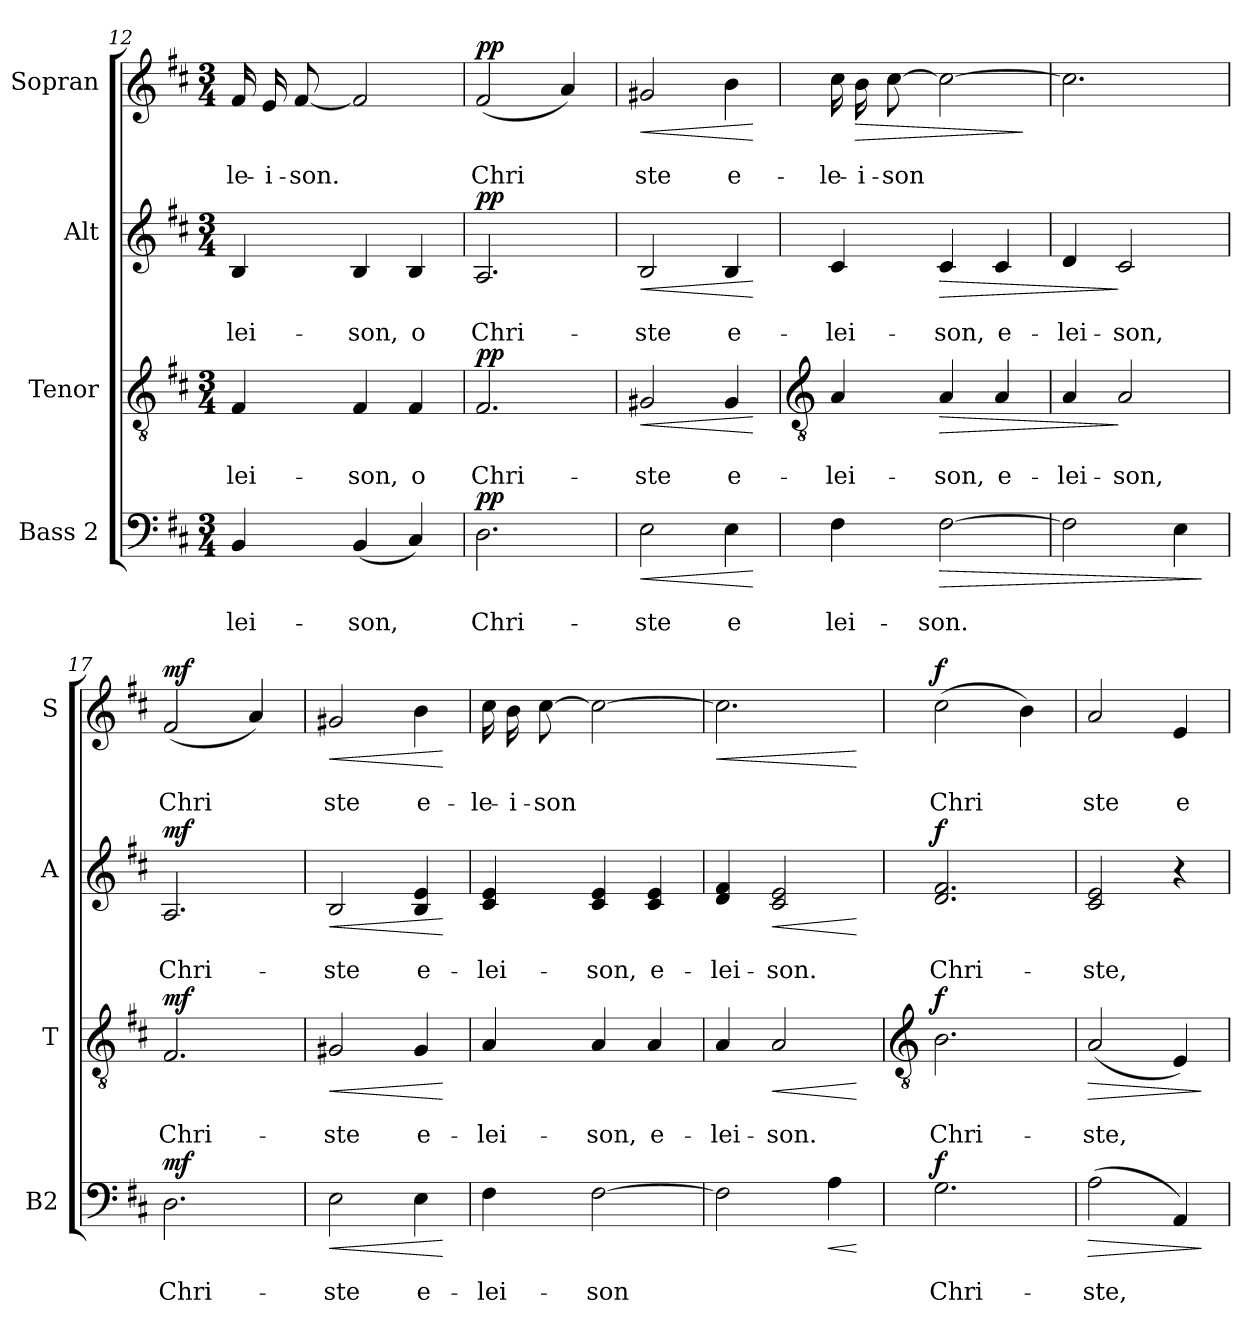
**kern	**text	**text	**dynam	**kern	**text	**text	**dynam	**kern	**text	**text	**dynam	**kern	**text	**text	**dynam
*part4	*part4	*part4	*part4	*part3	*part3	*part3	*part3	*part2	*part2	*part2	*part2	*part1	*part1	*part1	*part1
*staff4	*staff4	*staff4	*staff4	*staff3	*staff3	*staff3	*staff3	*staff2	*staff2	*staff2	*staff2	*staff1	*staff1	*staff1	*staff1
*I"Bass 2	*	*	*	*I"Tenor	*	*	*	*I"Alt	*	*	*	*I"Sopran	*	*	*
*I'B2	*	*	*	*I'T	*	*	*	*I'A	*	*	*	*I'S	*	*	*
*clefF4	*	*	*	*clefGv2	*	*	*	*clefG2	*	*	*	*clefG2	*	*	*
*k[f#c#]	*	*	*	*k[f#c#]	*	*	*	*k[f#c#]	*	*	*	*k[f#c#]	*	*	*
*D:	*	*	*	*D:	*	*	*	*D:	*	*	*	*D:	*	*	*
*M3/4	*	*	*	*M3/4	*	*	*	*M3/4	*	*	*	*M3/4	*	*	*
=12	=12	=12	=12	=12	=12	=12	=12	=12	=12	=12	=12	=12	=12	=12	=12
!	!	!LO:LY:b	!	!	!	!LO:LY:b	!	!	!	!LO:LY:b	!	!	!	!LO:LY:b	!
4BB	.	-lei-	.	4F#	.	-lei-	.	4B	.	-lei-	.	16f#LL	.	-le-	.
!	!	!	!	!	!	!	!	!	!	!	!	!	!	!LO:LY:b	!
.	.	.	.	.	.	.	.	.	.	.	.	16e	.	-i-	.
!	!	!	!	!	!	!	!	!	!	!	!	!	!	!LO:LY:b	!
.	.	.	.	.	.	.	.	.	.	.	.	[8f#J	.	-son.	.
!	!	!LO:LY:b	!	!	!	!LO:LY:b	!	!	!	!LO:LY:b	!	!	!	!	!
(<4BB	.	-son,	.	4F#	.	-son,	.	4B	.	-son,	.	2f#]	.	.	.
!	!	!	!	!	!	!LO:LY:b	!	!	!	!LO:LY:b	!	!	!	!	!
4C#)	.	.	.	4F#	.	o	.	4B	.	o	.	.	.	.	.
=13	=13	=13	=13	=13	=13	=13	=13	=13	=13	=13	=13	=13	=13	=13	=13
!	!	!LO:LY:b	!LO:DY:b	!	!	!LO:LY:b	!LO:DY:b	!	!	!LO:LY:b	!LO:DY:b	!	!	!LO:LY:b	!LO:DY:b
2.D	.	Chri-	pp	2.F#	.	Chri-	pp	2.A	.	Chri-	pp	(<2f#	.	Chri	pp
.	.	.	.	.	.	.	.	.	.	.	.	4a)	.	.	.
=14	=14	=14	=14	=14	=14	=14	=14	=14	=14	=14	=14	=14	=14	=14	=14
!	!	!LO:LY:b	!LO:HP:b	!	!	!LO:LY:b	!LO:HP:b	!	!	!LO:LY:b	!LO:HP:b	!	!	!LO:LY:b	!LO:HP:b
2E	.	-ste	<	2G#X	.	-ste	<	2B	.	-ste	<	2g#X	.	ste	<
!	!	!LO:LY:b	!	!	!	!LO:LY:b	!	!	!	!LO:LY:b	!	!	!	!LO:LY:b	!
4E	.	e	.	4G#	.	e-	.	4B	.	e-	.	4b	.	e-	.
.	.	.	[	.	.	.	[	.	.	.	[	.	.	.	[
!!LO:LB:g=z
=15	=15	=15	=15	=15	=15	=15	=15	=15	=15	=15	=15	=15	=15	=15	=15
*	*	*	*	*clefGv2	*	*	*	*	*	*	*	*	*	*	*
!	!	!LO:LY:b	!	!	!	!LO:LY:b	!	!	!	!LO:LY:b	!	!	!	!LO:LY:b	!
4F#	.	lei-	.	4A	.	-lei-	.	4c#	.	-lei-	.	16cc#	.	-le-	.
!	!	!	!	!	!	!	!	!	!	!	!	!	!	!LO:LY:b	!LO:HP:b
.	.	.	.	.	.	.	.	.	.	.	.	16b	.	-i-	>
!	!	!	!	!	!	!	!	!	!	!	!	!	!	!LO:LY:b	!
.	.	.	.	.	.	.	.	.	.	.	.	[8cc#	.	-son	.
!	!	!LO:LY:b	!LO:HP:b	!	!	!LO:LY:b	!LO:HP:b	!	!	!LO:LY:b	!LO:HP:b	!	!	!	!
[2F#	.	-son.	>	4A	.	-son,	>	4c#	.	-son,	>	2cc#_	.	.	.
!	!	!	!	!	!	!LO:LY:b	!	!	!	!LO:LY:b	!	!	!	!	!
.	.	.	.	4A	.	e-	.	4c#	.	e-	.	.	.	.	.
.	.	.	.	.	.	.	.	.	.	.	.	.	.	.	]
=16	=16	=16	=16	=16	=16	=16	=16	=16	=16	=16	=16	=16	=16	=16	=16
!	!	!	!	!	!	!LO:LY:b	!	!	!	!LO:LY:b	!	!	!	!	!
2F#]	.	.	.	4A	.	-lei-	.	4d	.	-lei-	.	2.cc#]	.	.	.
!	!	!	!	!	!	!LO:LY:b	!	!	!	!LO:LY:b	!	!	!	!	!
.	.	.	.	2A	.	-son,	]	2c#	.	-son,	]	.	.	.	.
4E	.	.	.	.	.	.	.	.	.	.	.	.	.	.	.
.	.	.	]	.	.	.	.	.	.	.	.	.	.	.	.
=17	=17	=17	=17	=17	=17	=17	=17	=17	=17	=17	=17	=17	=17	=17	=17
!	!	!LO:LY:b	!LO:DY:b	!	!	!LO:LY:b	!LO:DY:b	!	!	!LO:LY:b	!LO:DY:b	!	!	!LO:LY:b	!LO:DY:b
2.D	.	Chri-	mf	2.F#	.	Chri-	mf	2.A	.	Chri-	mf	(<2f#	.	Chri	mf
.	.	.	.	.	.	.	.	.	.	.	.	4a)	.	.	.
=18	=18	=18	=18	=18	=18	=18	=18	=18	=18	=18	=18	=18	=18	=18	=18
!	!	!LO:LY:b	!LO:HP:b	!	!	!LO:LY:b	!LO:HP:b	!	!	!LO:LY:b	!LO:HP:b	!	!	!LO:LY:b	!LO:HP:b
2E	.	-ste	<	2G#X	.	-ste	<	2B	.	-ste	<	2g#X	.	ste	<
!	!	!LO:LY:b	!	!	!	!LO:LY:b	!	!	!	!LO:LY:b	!	!	!	!LO:LY:b	!
4E	.	e-	.	4G#	.	e-	.	4B 4e	.	e-	.	4b	.	e-	.
.	.	.	[	.	.	.	[	.	.	.	[	.	.	.	[
=19	=19	=19	=19	=19	=19	=19	=19	=19	=19	=19	=19	=19	=19	=19	=19
!	!	!LO:LY:b	!	!	!	!LO:LY:b	!	!	!	!LO:LY:b	!	!	!	!LO:LY:b	!
4F#	.	-lei-	.	4A	.	-lei-	.	4c# 4e	.	-lei-	.	16cc#	.	-le-	.
!	!	!	!	!	!	!	!	!	!	!	!	!	!	!LO:LY:b	!
.	.	.	.	.	.	.	.	.	.	.	.	16b	.	-i-	.
!	!	!	!	!	!	!	!	!	!	!	!	!	!	!LO:LY:b	!
.	.	.	.	.	.	.	.	.	.	.	.	[8cc#	.	-son	.
!	!	!LO:LY:b	!	!	!	!LO:LY:b	!	!	!	!LO:LY:b	!	!	!	!	!
[2F#	.	-son	.	4A	.	-son,	.	4c# 4e	.	-son,	.	2cc#_	.	.	.
!	!	!	!	!	!	!LO:LY:b	!	!	!	!LO:LY:b	!	!	!	!	!
.	.	.	.	4A	.	e-	.	4c# 4e	.	e-	.	.	.	.	.
=20	=20	=20	=20	=20	=20	=20	=20	=20	=20	=20	=20	=20	=20	=20	=20
!	!	!	!	!	!	!LO:LY:b	!	!	!	!LO:LY:b	!	!	!	!	!LO:HP:b
2F#]	.	.	.	4A	.	-lei-	.	4d 4f#	.	-lei-	.	2.cc#]	.	.	<
!	!	!	!	!	!	!LO:LY:b	!LO:HP:b	!	!	!LO:LY:b	!LO:HP:b	!	!	!	!
.	.	.	.	2A	.	-son.	<	2c# 2e	.	-son.	<	.	.	.	.
!	!	!	!LO:HP:b	!	!	!	!	!	!	!	!	!	!	!	!
4A	.	.	<	.	.	.	.	.	.	.	.	.	.	.	.
.	.	.	[	.	.	.	[	.	.	.	[	.	.	.	[
!!LO:LB:g=z
=21	=21	=21	=21	=21	=21	=21	=21	=21	=21	=21	=21	=21	=21	=21	=21
*	*	*	*	*clefGv2	*	*	*	*	*	*	*	*	*	*	*
!	!	!LO:LY:b	!LO:DY:b	!	!	!LO:LY:b	!LO:DY:b	!	!	!LO:LY:b	!LO:DY:b	!	!	!LO:LY:b	!LO:DY:b
2.G	.	Chri-	f	2.B	.	Chri-	f	2.d 2.f#	.	Chri-	f	(>2cc#	.	Chri	f
.	.	.	.	.	.	.	.	.	.	.	.	4b)	.	.	.
=22	=22	=22	=22	=22	=22	=22	=22	=22	=22	=22	=22	=22	=22	=22	=22
!	!	!LO:LY:b	!LO:HP:b	!	!	!LO:LY:b	!LO:HP:b	!	!	!LO:LY:b	!	!	!	!LO:LY:b	!
(2A	.	-ste,	>	(<2A	.	-ste,	>	2c# 2e	.	-ste,	.	2a	.	ste	.
!	!	!	!	!	!	!	!	!	!	!	!	!	!	!LO:LY:b	!
4AA)	.	.	.	4E)	.	.	.	4r	.	.	.	4e	.	e	.
.	.	.	]	.	.	.	]	.	.	.	.	.	.	.	.
=	=	=	=	=	=	=	=	=	=	=	=	=	=	=	=
*-	*-	*-	*-	*-	*-	*-	*-	*-	*-	*-	*-	*-	*-	*-	*-
